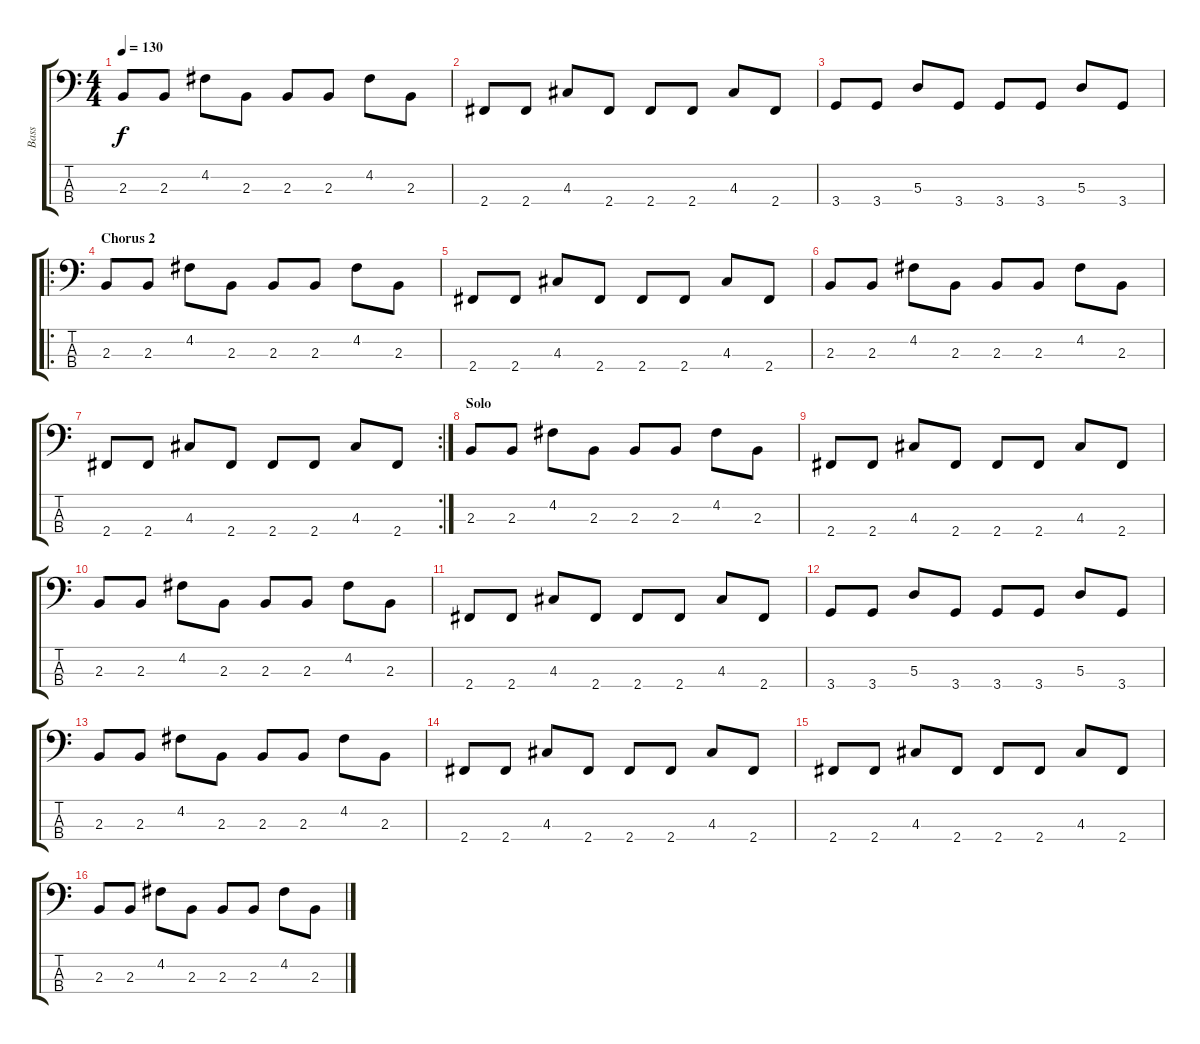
\track ("Bass" "Bass") {instrument electricbassfinger}
\staff {score tabs}
\tuning (G2 D2 A1 E1) {hide}
\ts (4 4)
\tempo 130
\clef f4
\ks c
2.3.8{dy f} 2.3.8 4.2.8 2.3.8 2.3.8 2.3.8 4.2.8 2.3.8 |
2.4.8 2.4.8 4.3.8 2.4.8 2.4.8 2.4.8 4.3.8 2.4.8 |
3.4.8 3.4.8 5.3.8 3.4.8 3.4.8 3.4.8 5.3.8 3.4.8 |
\ro
\section ("" "Chorus 2")
2.3.8 2.3.8 4.2.8 2.3.8 2.3.8 2.3.8 4.2.8 2.3.8 |
2.4.8 2.4.8 4.3.8 2.4.8 2.4.8 2.4.8 4.3.8 2.4.8 |
2.3.8 2.3.8 4.2.8 2.3.8 2.3.8 2.3.8 4.2.8 2.3.8 |
\rc 2
2.4.8 2.4.8 4.3.8 2.4.8 2.4.8 2.4.8 4.3.8 2.4.8 |
\section ("" "Solo")
2.3.8 2.3.8 4.2.8 2.3.8 2.3.8 2.3.8 4.2.8 2.3.8 |
2.4.8 2.4.8 4.3.8 2.4.8 2.4.8 2.4.8 4.3.8 2.4.8 |
2.3.8 2.3.8 4.2.8 2.3.8 2.3.8 2.3.8 4.2.8 2.3.8 |
2.4.8 2.4.8 4.3.8 2.4.8 2.4.8 2.4.8 4.3.8 2.4.8 |
3.4.8 3.4.8 5.3.8 3.4.8 3.4.8 3.4.8 5.3.8 3.4.8 |
2.3.8 2.3.8 4.2.8 2.3.8 2.3.8 2.3.8 4.2.8 2.3.8 |
2.4.8 2.4.8 4.3.8 2.4.8 2.4.8 2.4.8 4.3.8 2.4.8 |
2.4.8 2.4.8 4.3.8 2.4.8 2.4.8 2.4.8 4.3.8 2.4.8 |
2.3.8 2.3.8 4.2.8 2.3.8 2.3.8 2.3.8 4.2.8 2.3.8
